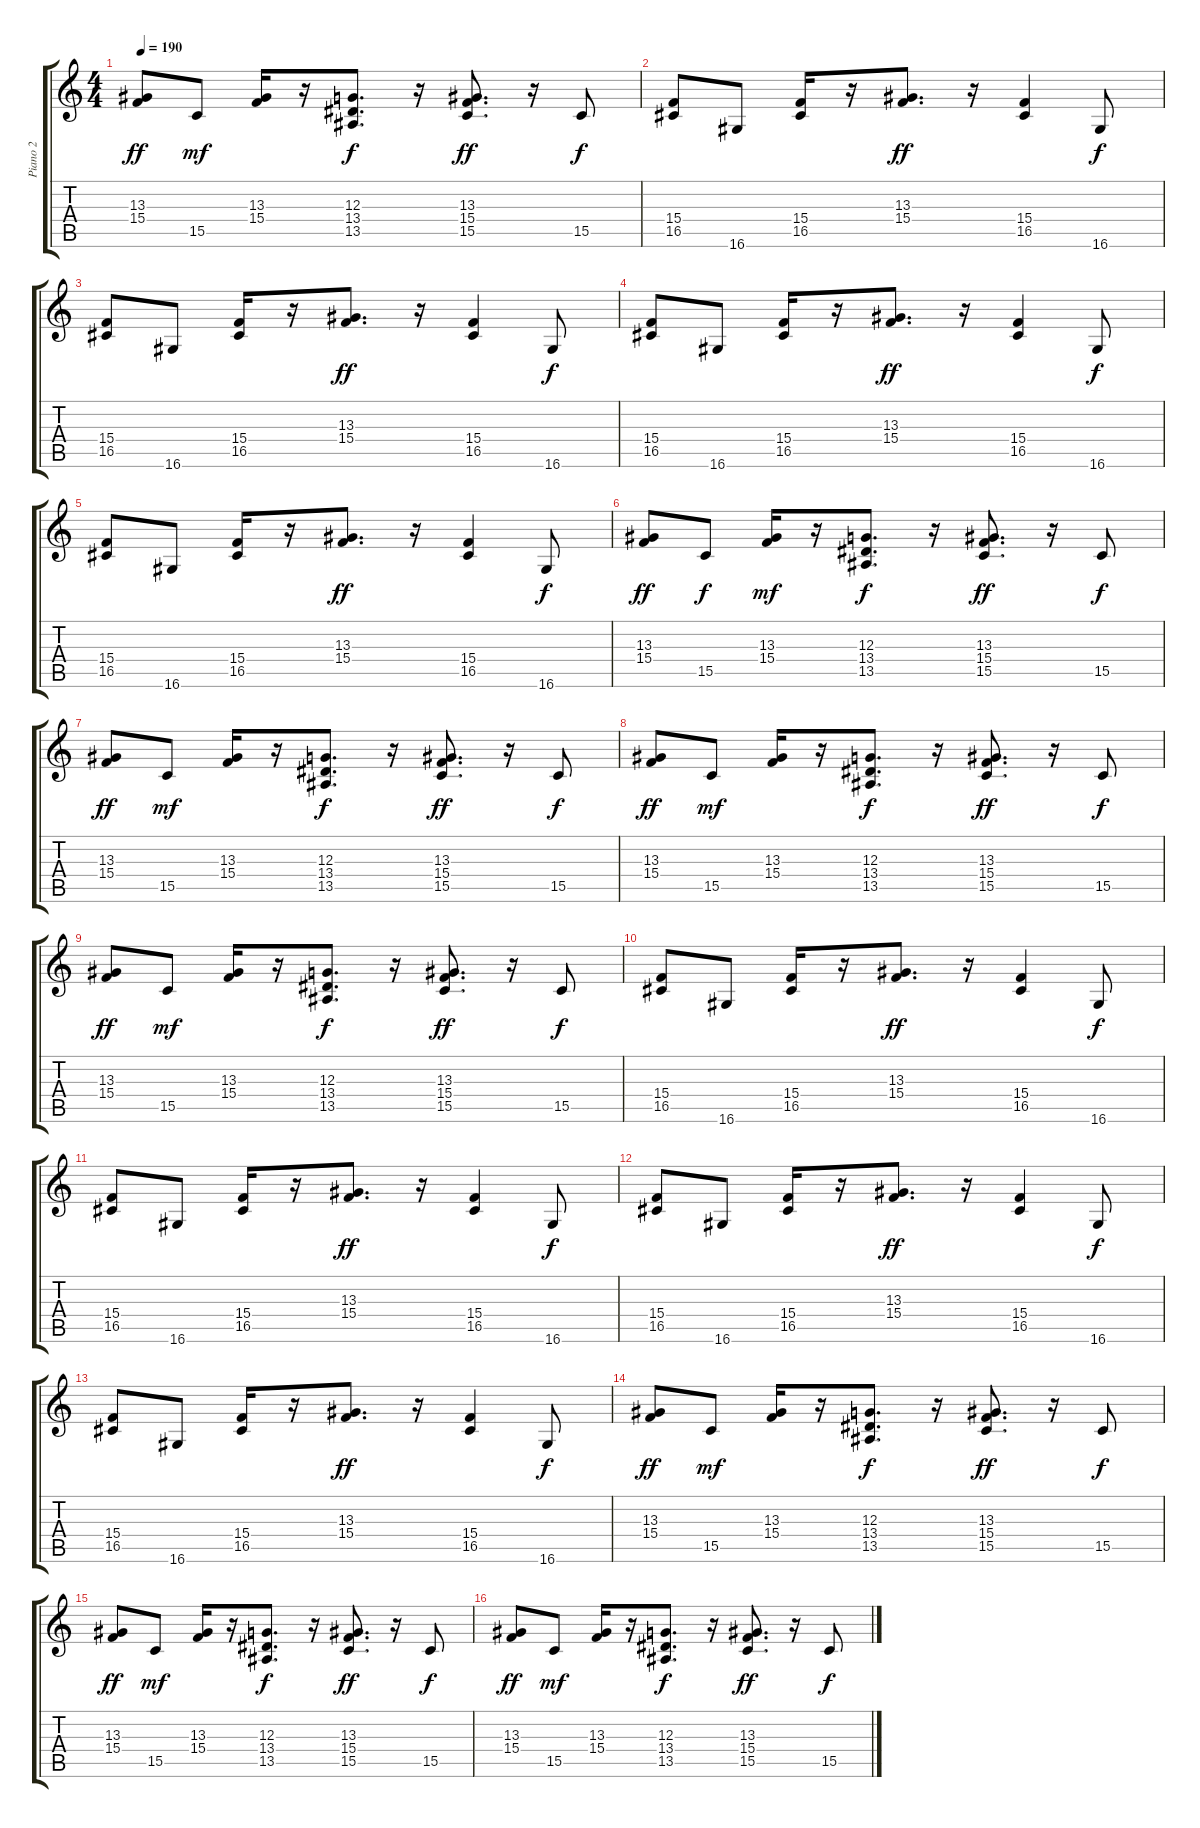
\track ("Piano 2" "Piano 2") {instrument brightacousticpiano}
\staff {score tabs}
\tuning (E4 B3 G3 D3 A2 E2) {hide}
\ts (4 4)
\tempo 190
\clef g2
\ks c
(13.3 15.4).8{dy ff} 15.5.8{dy mf} (13.3 15.4).16 r.16 (12.3 13.4 13.5).8{d dy f} r.16 (13.3 15.4 15.5).8{d dy ff} r.16 15.5.8{dy f} |
(15.4 16.5).8 16.6.8 (15.4 16.5).16 r.16 (13.3 15.4).8{d dy ff} r.16 (15.4 16.5).4 16.6.8{dy f} |
(15.4 16.5).8 16.6.8 (15.4 16.5).16 r.16 (13.3 15.4).8{d dy ff} r.16 (15.4 16.5).4 16.6.8{dy f} |
(15.4 16.5).8 16.6.8 (15.4 16.5).16 r.16 (13.3 15.4).8{d dy ff} r.16 (15.4 16.5).4 16.6.8{dy f} |
(15.4 16.5).8 16.6.8 (15.4 16.5).16 r.16 (13.3 15.4).8{d dy ff} r.16 (15.4 16.5).4 16.6.8{dy f} |
(13.3 15.4).8{dy ff} 15.5.8{dy f} (13.3 15.4).16{dy mf} r.16 (12.3 13.4 13.5).8{d dy f} r.16 (13.3 15.4 15.5).8{d dy ff} r.16 15.5.8{dy f} |
(13.3 15.4).8{dy ff} 15.5.8{dy mf} (13.3 15.4).16 r.16 (12.3 13.4 13.5).8{d dy f} r.16 (13.3 15.4 15.5).8{d dy ff} r.16 15.5.8{dy f} |
(13.3 15.4).8{dy ff} 15.5.8{dy mf} (13.3 15.4).16 r.16 (12.3 13.4 13.5).8{d dy f} r.16 (13.3 15.4 15.5).8{d dy ff} r.16 15.5.8{dy f} |
(13.3 15.4).8{dy ff} 15.5.8{dy mf} (13.3 15.4).16 r.16 (12.3 13.4 13.5).8{d dy f} r.16 (13.3 15.4 15.5).8{d dy ff} r.16 15.5.8{dy f} |
(15.4 16.5).8 16.6.8 (15.4 16.5).16 r.16 (13.3 15.4).8{d dy ff} r.16 (15.4 16.5).4 16.6.8{dy f} |
(15.4 16.5).8 16.6.8 (15.4 16.5).16 r.16 (13.3 15.4).8{d dy ff} r.16 (15.4 16.5).4 16.6.8{dy f} |
(15.4 16.5).8 16.6.8 (15.4 16.5).16 r.16 (13.3 15.4).8{d dy ff} r.16 (15.4 16.5).4 16.6.8{dy f} |
(15.4 16.5).8 16.6.8 (15.4 16.5).16 r.16 (13.3 15.4).8{d dy ff} r.16 (15.4 16.5).4 16.6.8{dy f} |
(13.3 15.4).8{dy ff} 15.5.8{dy mf} (13.3 15.4).16 r.16 (12.3 13.4 13.5).8{d dy f} r.16 (13.3 15.4 15.5).8{d dy ff} r.16 15.5.8{dy f} |
(13.3 15.4).8{dy ff} 15.5.8{dy mf} (13.3 15.4).16 r.16 (12.3 13.4 13.5).8{d dy f} r.16 (13.3 15.4 15.5).8{d dy ff} r.16 15.5.8{dy f} |
(13.3 15.4).8{dy ff} 15.5.8{dy mf} (13.3 15.4).16 r.16 (12.3 13.4 13.5).8{d dy f} r.16 (13.3 15.4 15.5).8{d dy ff} r.16 15.5.8{dy f}
